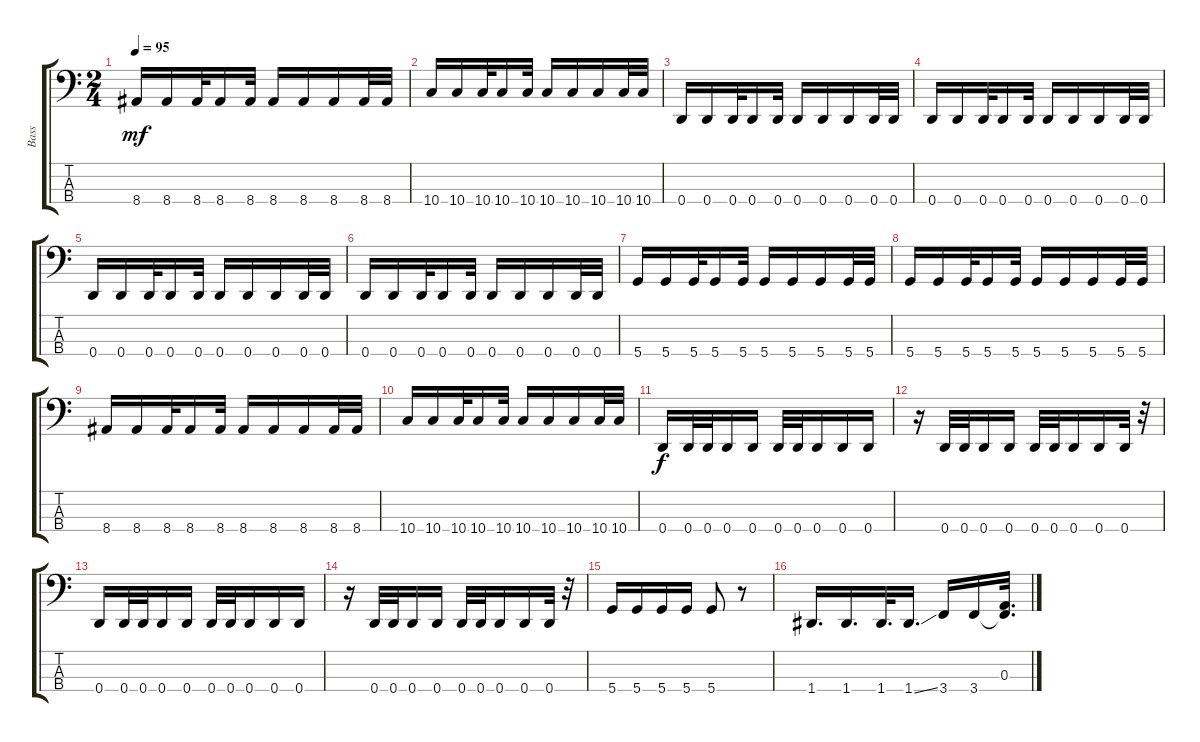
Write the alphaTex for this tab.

\track ("Bass" "Bass") {instrument electricbasspick}
\staff {score tabs}
\tuning (G2 D2 A1 D1) {hide}
\ts (2 4)
\tempo 95
\clef f4
\ks c
8.4.16{dy mf} 8.4.16 8.4.32 8.4.16 8.4.32 8.4.16 8.4.16 8.4.16 8.4.32 8.4.32 |
10.4.16 10.4.16 10.4.32 10.4.16 10.4.32 10.4.16 10.4.16 10.4.16 10.4.32 10.4.32 |
0.4.16 0.4.16 0.4.32 0.4.16 0.4.32 0.4.16 0.4.16 0.4.16 0.4.32 0.4.32 |
0.4.16 0.4.16 0.4.32 0.4.16 0.4.32 0.4.16 0.4.16 0.4.16 0.4.32 0.4.32 |
0.4.16 0.4.16 0.4.32 0.4.16 0.4.32 0.4.16 0.4.16 0.4.16 0.4.32 0.4.32 |
0.4.16 0.4.16 0.4.32 0.4.16 0.4.32 0.4.16 0.4.16 0.4.16 0.4.32 0.4.32 |
5.4.16 5.4.16 5.4.32 5.4.16 5.4.32 5.4.16 5.4.16 5.4.16 5.4.32 5.4.32 |
5.4.16 5.4.16 5.4.32 5.4.16 5.4.32 5.4.16 5.4.16 5.4.16 5.4.32 5.4.32 |
8.4.16 8.4.16 8.4.32 8.4.16 8.4.32 8.4.16 8.4.16 8.4.16 8.4.32 8.4.32 |
10.4.16 10.4.16 10.4.32 10.4.16 10.4.32 10.4.16 10.4.16 10.4.16 10.4.32 10.4.32 |
0.4.16{dy f} 0.4.32 0.4.32 0.4.16 0.4.16 0.4.32 0.4.32 0.4.16 0.4.16 0.4.16 |
r.16 0.4.32 0.4.32 0.4.16 0.4.16 0.4.32 0.4.32 0.4.16 0.4.16 0.4.32 r.32 |
0.4.16 0.4.32 0.4.32 0.4.16 0.4.16 0.4.32 0.4.32 0.4.16 0.4.16 0.4.16 |
r.16 0.4.32 0.4.32 0.4.16 0.4.16 0.4.32 0.4.32 0.4.16 0.4.16 0.4.32 r.32 |
5.4.16 5.4.16 5.4.16 5.4.16 5.4.8 r.8 |
1.4.16{d} 1.4.16{d} 1.4.32{d} 1.4{ss}.16{d} 3.4.16 3.4.16 (0.3 3.4{t}).32{d}
